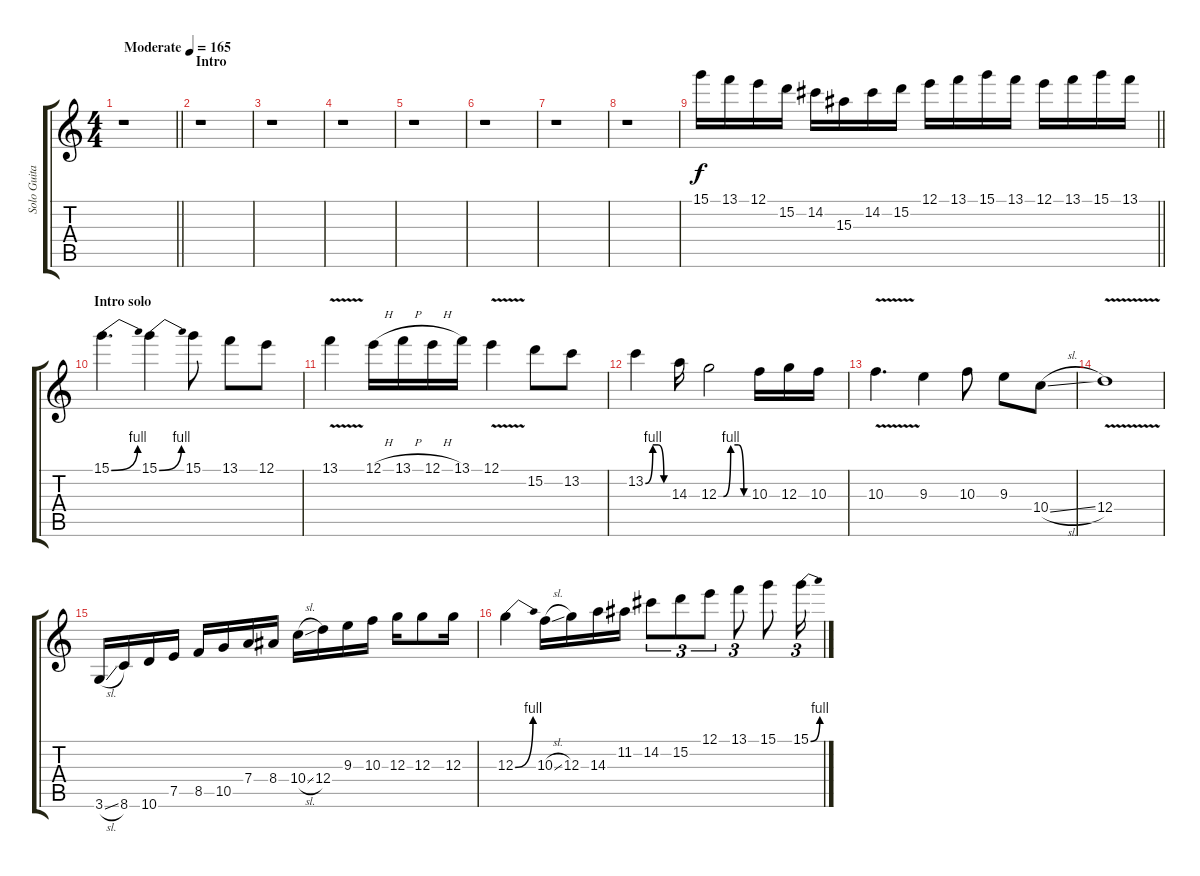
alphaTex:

\track ("Solo Guitar" "Solo Guita") {instrument overdrivenguitar}
\staff {score tabs}
\tuning (E4 B3 G3 D3 A2 E2) {hide}
\ts (4 4)
\tempo (165 "Moderate")
\clef g2
\barLineRight lightlight
\ks c
r.1{dy f instrument overdrivenguitar} |
\section ("" "Intro")
r.1 |
r.1 |
r.1 |
r.1 |
r.1 |
r.1 |
r.1 |
\barLineRight lightlight
15.1.16 13.1.16 12.1.16 15.2.16 14.2.16 15.3.16 14.2.16 15.2.16 12.1.16 13.1.16 15.1.16 13.1.16 12.1.16 13.1.16 15.1.16 13.1.16 |
\section ("" "Intro solo")
15.1{be (bend 0 0 60 4)}.4{d} 15.1{be (bend 0 0 60 4)}.4 15.1.8 13.1.8 12.1.8 |
13.1{v}.4 12.1{h}.16 13.1{h}.16 12.1{h}.16 13.1.16 12.1{v}.4 15.2.8 13.2.8 |
13.2{be (custom 0 0 20 4 34 4 50 0 60 0)}.4 14.3.16 12.3{be (custom 0 0 10 0 25 4 40 4 52 0 60 0)}.2 10.3.16 12.3.16 10.3.16 |
10.3{v}.4{d} 9.3.4 10.3.8 9.3.8 10.4{sl}.8 |
12.4{v}.1 |
3.6{sl}.16 8.6.16 10.6.16 7.5.16 8.5.16 10.5.16 7.4.16 8.4.16 10.4{sl}.16 12.4.16 9.3.16 10.3.16 12.3.16 12.3.8 12.3.16 |
12.3{be (bend 0 0 60 4)}.4 10.3{sl}.16 12.3.16 14.3.16 11.2.16 14.2.8{tu (3 2)} 15.2.8{tu (3 2)} 12.1.8{tu (3 2)} 13.1.8{tu (3 2)} 15.1.8 15.1{be (bend 0 0 60 4)}.16{tu (3 2)}
